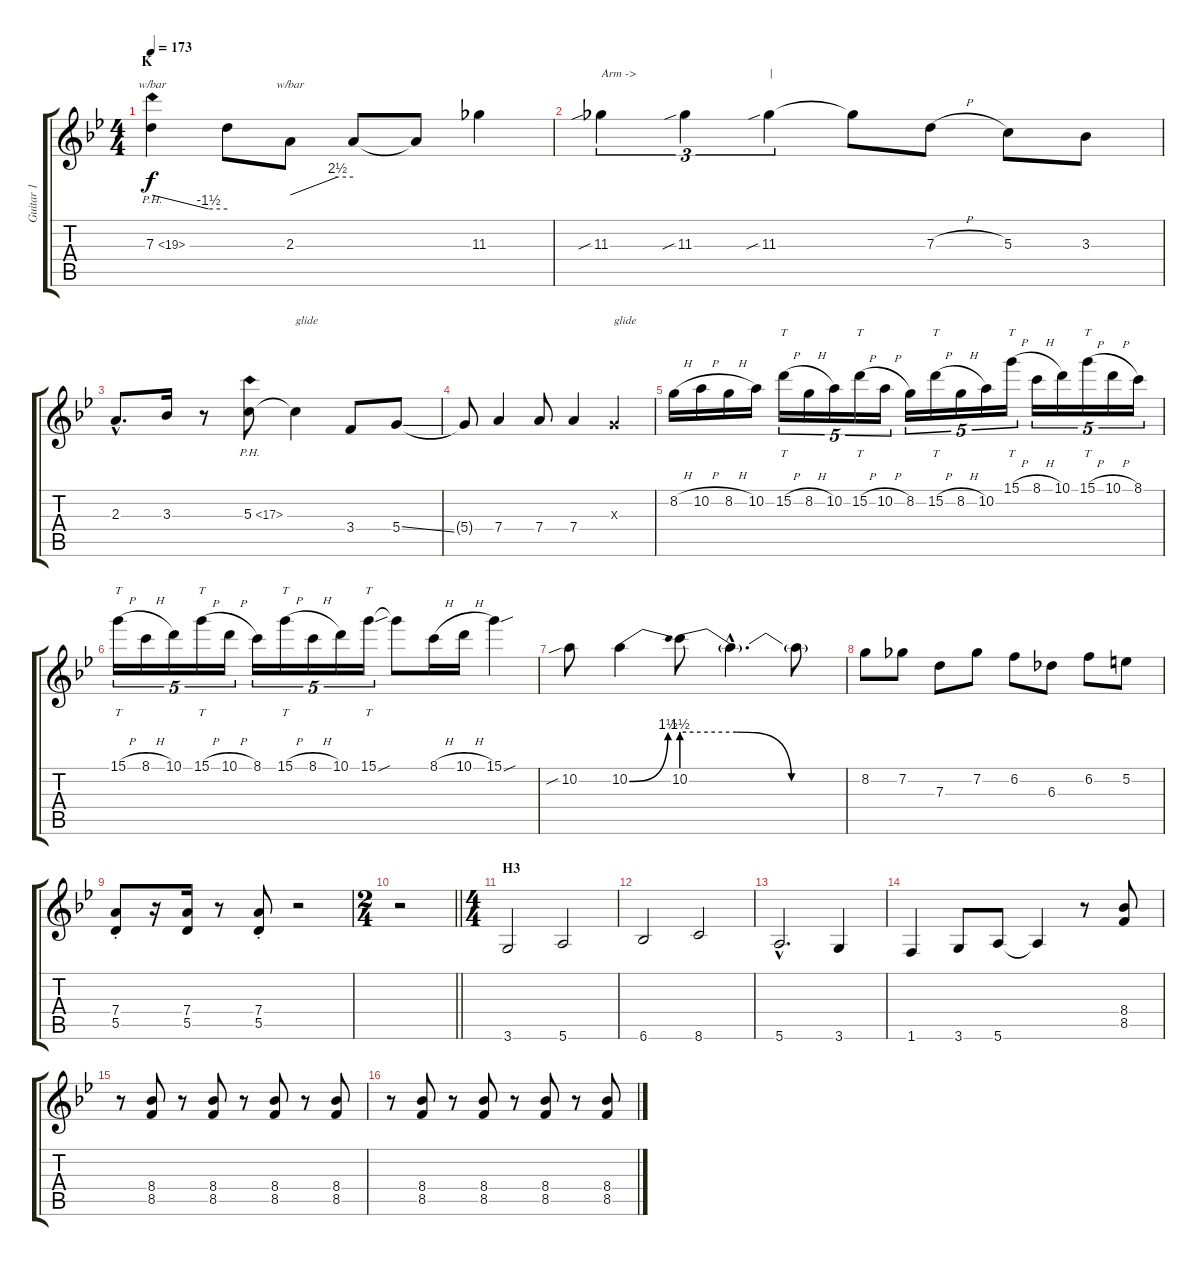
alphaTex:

\track ("Guitar 1" "Guitar 1") {instrument overdrivenguitar}
\staff {score tabs}
\tuning (E4 B3 G3 D3 A2 E2) {hide}
\ts (4 4)
\section ("" "K")
\tempo 173
\clef g2
\ks bb
7.3{ph 12}.4{tbe (custom default 0 0 45 -6 60 -6) dy f} 7.3{t}.8 2.3.8{tbe (custom default 0 0 45 10 60 10)} 2.3{t}.8 2.3{t}.8 11.3.4 |
11.3{sib}.4{tu (3 2) txt "Arm ->"} 11.3{sib}.4{tu (3 2)} 11.3{sib}.4{tu (3 2) txt "|"} 11.3{t}.8 7.3{h}.8 5.3.8 3.3.8 |
2.3{hac}.8{d} 3.3.16 r.8 5.3{ph 12}.8 5.3{t}.4{txt "glide"} 3.4.8 5.4{ss}.8 |
5.4{t}.8 7.4.4 7.4.8 7.4.4 0.3{x}.4{txt "glide"} |
8.2{h}.16 10.2{h}.16 8.2{h}.16 10.2.16 15.2{h}.16{tt tu (5 4)} 8.2{h}.16{tu (5 4)} 10.2.16{tu (5 4)} 15.2{h}.16{tt tu (5 4)} 10.2{h}.16{tu (5 4)} 8.2.16{tu (5 4)} 15.2{h}.16{tt tu (5 4)} 8.2{h}.16{tu (5 4)} 10.2.16{tu (5 4)} 15.1{h}.16{tt tu (5 4)} 8.1{h}.16{tu (5 4)} 10.1.16{tu (5 4)} 15.1{h}.16{tt tu (5 4)} 10.1{h}.16{tu (5 4)} 8.1.16{tu (5 4)} |
15.1{h}.16{tt tu (5 4)} 8.1{h}.16{tu (5 4)} 10.1.16{tu (5 4)} 15.1{h}.16{tt tu (5 4)} 10.1{h}.16{tu (5 4)} 8.1.16{tu (5 4)} 15.1{h}.16{tt tu (5 4)} 8.1{h}.16{tu (5 4)} 10.1.16{tu (5 4)} 15.1{sou}.16{tt tu (5 4)} 15.1{t}.8 8.1{h}.16 10.1{h}.16 15.1{sou}.4 |
10.2{sib}.8 10.2{be (bend 0 0 60 6)}.4 10.2{be (custom 0 6 20 6 40 0 60 0)}.8 10.2{hac t}.4{d} 10.2{t}.8 |
8.2.8 7.2.8 7.3.8 7.2.8 6.2.8 6.3.8 6.2.8 5.2.8 |
(7.4{st} 5.5{st}).8 r.16 (7.4 5.5).16 r.8 (7.4{st} 5.5{st}).8 r.2 |
\ts (2 4)
\barLineRight lightlight
r.2 |
\ts (4 4)
\section ("" "H3")
3.6.2 5.6.2 |
6.6.2 8.6.2 |
5.6{hac}.2{d} 3.6.4 |
1.6.4 3.6.8 5.6.8 5.6{t}.4 r.8 (8.4 8.5).8 |
r.8 (8.4 8.5).8 r.8 (8.4 8.5).8 r.8 (8.4 8.5).8 r.8 (8.4 8.5).8 |
r.8 (8.4 8.5).8 r.8 (8.4 8.5).8 r.8 (8.4 8.5).8 r.8 (8.4 8.5).8
